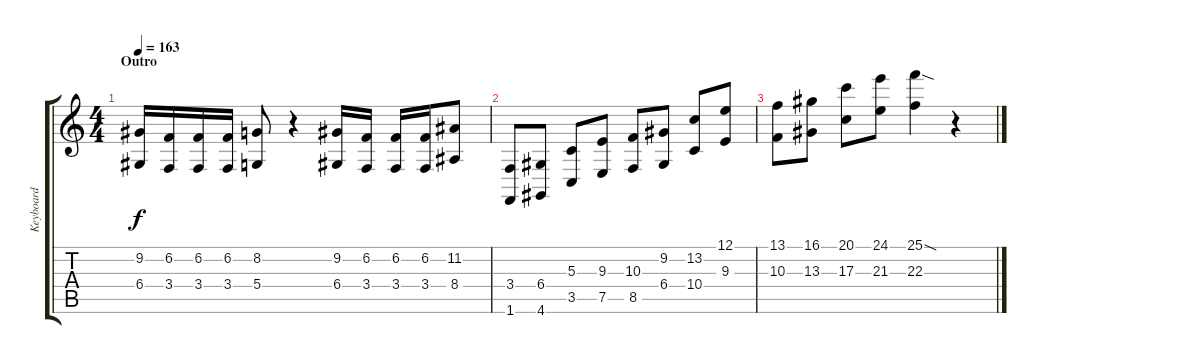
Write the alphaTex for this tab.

\track ("Keyboard" "Keyboard") {instrument stringensemble1}
\staff {score tabs}
\tuning (E4 B3 G3 D3 A2 E2) {hide}
\ts (4 4)
\section ("" "Outro")
\tempo 163
\clef g2
\ks c
(9.2 6.4).16{dy f volume 16 instrument harpsichord} (6.2 3.4).16 (6.2 3.4).16 (6.2 3.4).16 (8.2 5.4).8 r.4 (9.2 6.4).16 (6.2 3.4).16 (6.2 3.4).16 (6.2 3.4).16 (11.2 8.4).8 |
(3.4 1.6).8 (6.4 4.6).8 (5.3 3.5).8 (9.3 7.5).8 (10.3 8.5).8 (9.2 6.4).8 (13.2 10.4).8 (12.1 9.3).8 |
(13.1 10.3).8 (16.1 13.3).8 (20.1 17.3).8 (24.1 21.3).8 (25.1{sod} 22.3).4 r.4
